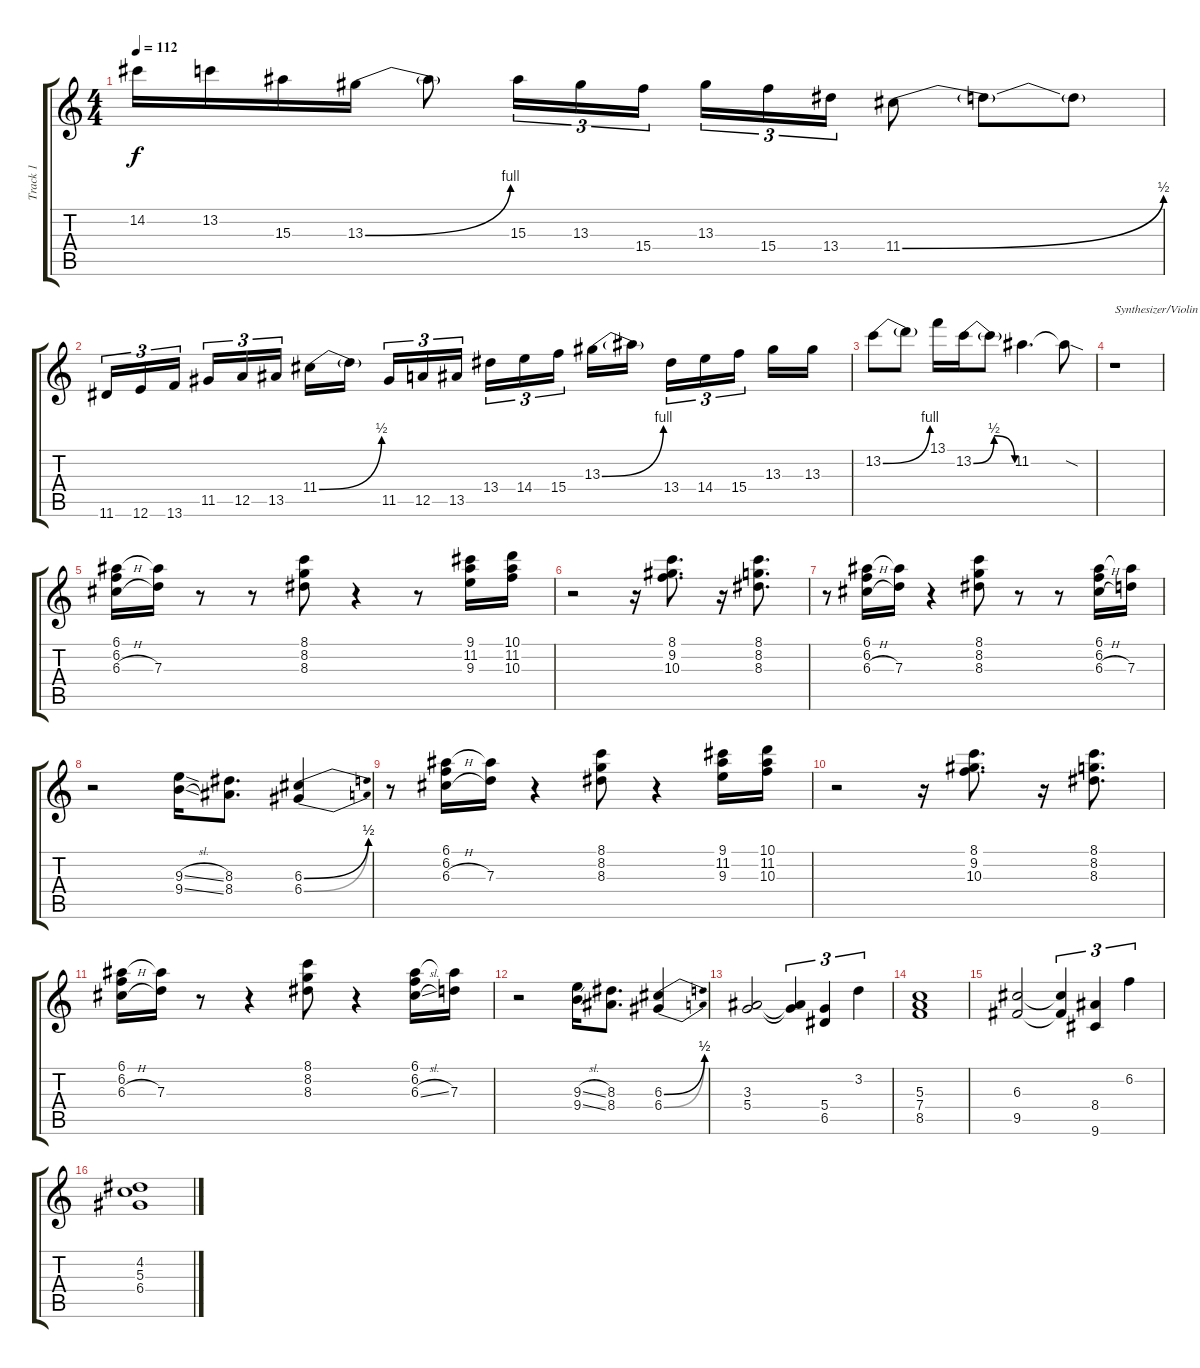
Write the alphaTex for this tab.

\track ("Track 1" "Track 1") {instrument acousticguitarsteel}
\staff {score tabs}
\tuning (E4 B3 G3 D3 A2 E2) {hide}
\ts (4 4)
\tempo 112
\clef g2
\ks c
14.2.16{dy f} 13.2.16 15.3.16 13.3{be (bend 0 0 60 4)}.16 13.3{t}.8 15.3.16{tu (3 2)} 13.3.16{tu (3 2)} 15.4.16{tu (3 2)} 13.3.16{tu (3 2)} 15.4.16{tu (3 2)} 13.4.16{tu (3 2)} 11.4{be (bend 0 0 60 2)}.8 11.4{t}.8 11.4{t}.8 |
11.6.16{tu (3 2)} 12.6.16{tu (3 2)} 13.6.16{tu (3 2) beam splitsecondary} 11.5.16{tu (3 2)} 12.5.16{tu (3 2)} 13.5.16{tu (3 2)} 11.4{be (bend 0 0 60 2)}.16 11.4{t}.16{beam splitsecondary} 11.5.16{tu (3 2)} 12.5.16{tu (3 2)} 13.5.16{tu (3 2)} 13.4.16{tu (3 2)} 14.4.16{tu (3 2)} 15.4.16{tu (3 2) beam splitsecondary} 13.3{be (bend 0 0 60 4)}.16 13.3{t}.16 13.4.16{tu (3 2)} 14.4.16{tu (3 2)} 15.4.16{tu (3 2) beam splitsecondary} 13.3.16 13.3.16 |
13.2{be (bend 0 0 60 4)}.8 13.2{t}.8 13.1.16 13.2{be (bendrelease 0 0 15 2 15 2 60 0)}.16 13.2{t}.8 11.2.4{d} 11.2{sod t}.8 |
r.1{txt "Synthesizer/Violin solos"} |
(6.1 6.2 6.3{h}).16 (6.1{t} 7.3).16 r.8 r.8 (8.1 8.2 8.3).8 r.4 r.8 (9.1 11.2 9.3).16 (10.1 11.2 10.3).16 |
r.2 r.16 (8.1 9.2 10.3).8{d} r.16 (8.1 8.2 8.3).8{d} |
r.8 (6.1 6.2 6.3{h}).16 (6.1{t} 7.3).16 r.4 (8.1 8.2 8.3).8 r.8 r.8 (6.1 6.2 6.3{h}).16 (6.1{t} 7.3).16 |
r.2 (9.3{sl} 9.4{sl}).16 (8.3 8.4).8{d} (6.3{be (bend 0 0 60 2)} 6.4{be (bend 0 0 60 2)}).4 |
r.8 (6.1 6.2 6.3{h}).16 (6.1{t} 7.3).16 r.4 (8.1 8.2 8.3).8 r.4 (9.1 11.2 9.3).16 (10.1 11.2 10.3).16 |
r.2 r.16 (8.1 9.2 10.3).8{d} r.16 (8.1 8.2 8.3).8{d} |
(6.1 6.2 6.3{h}).16 (6.1{t} 7.3).16 r.8 r.4 (8.1 8.2 8.3).8 r.4 (6.1 6.2 6.3{sl}).16 (6.1{t} 7.3).16 |
r.2 (9.3{sl} 9.4{sl}).16 (8.3 8.4).8{d} (6.3{be (bend 0 0 60 2)} 6.4{be (bend 0 0 60 2)}).4 |
(3.3 5.4).2 (3.3{t} 5.4{t}).4{tu (3 2)} (5.4 6.5).4{tu (3 2)} 3.2.4{tu (3 2)} |
(5.3 7.4 8.5).1 |
(6.3 9.5).2 (6.3{t} 9.5{t}).4{tu (3 2)} (8.4 9.6).4{tu (3 2)} 6.2.4{tu (3 2)} |
(4.2 5.3 6.4).1
